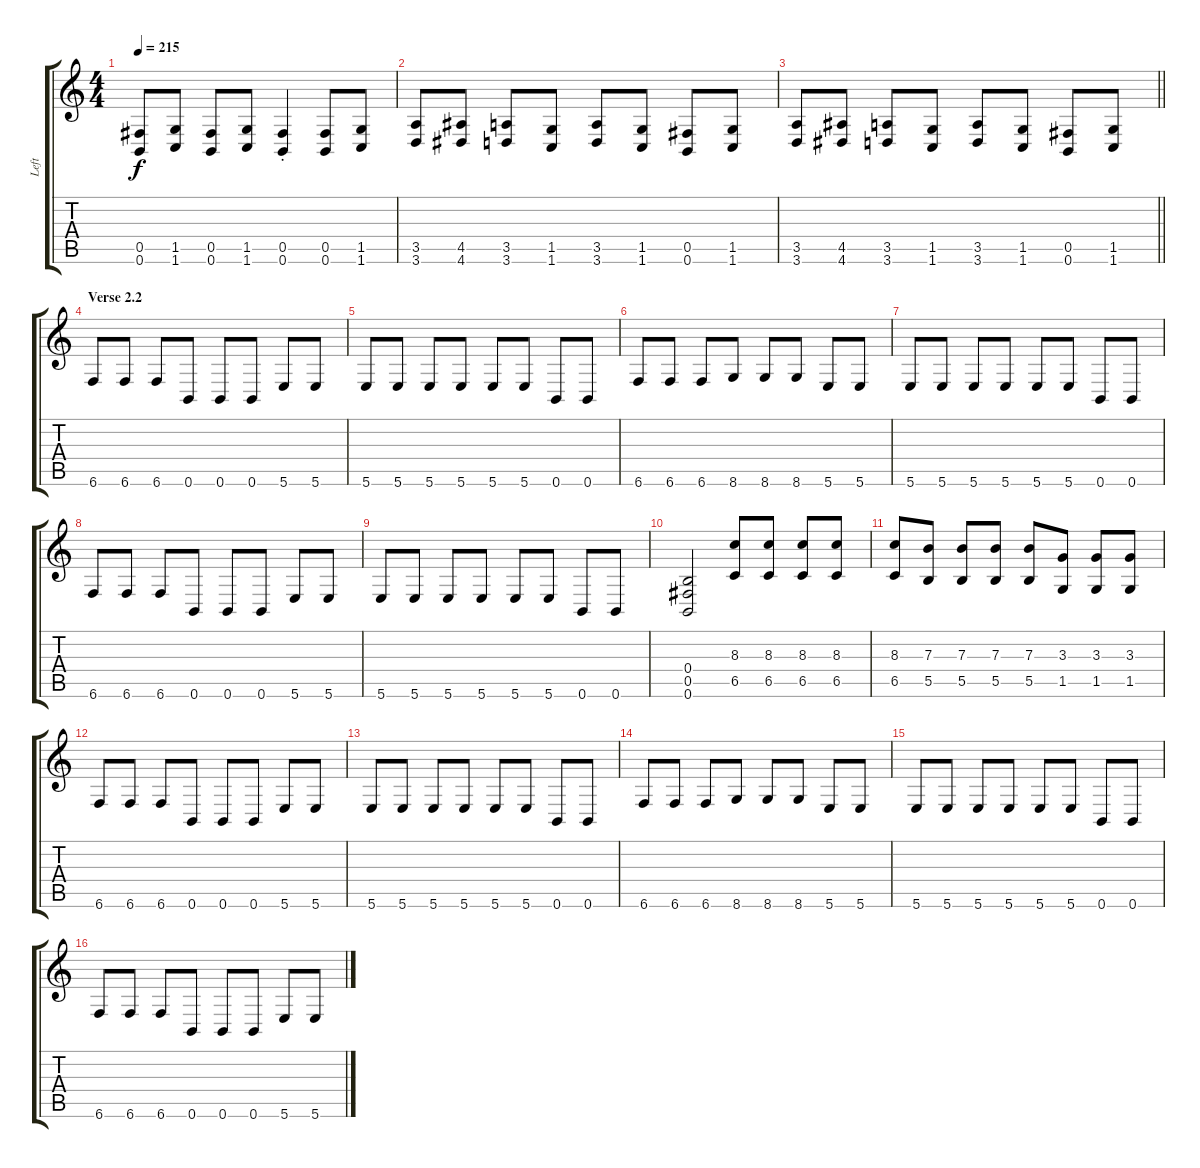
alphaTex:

\track ("Left" "Left") {instrument distortionguitar}
\staff {score tabs}
\tuning (Db4 Ab3 E3 B2 Gb2 B1) {hide}
\ts (4 4)
\tempo 215
\clef g2
\ks c
(0.5 0.6).8{dy f} (1.5 1.6).8 (0.5 0.6).8 (1.5 1.6).8 (0.5{st} 0.6{st}).4 (0.5 0.6).8 (1.5 1.6).8 |
(3.5 3.6).8 (4.5 4.6).8 (3.5 3.6).8 (1.5 1.6).8 (3.5 3.6).8 (1.5 1.6).8 (0.5 0.6).8 (1.5 1.6).8 |
\barLineRight lightlight
(3.5 3.6).8 (4.5 4.6).8 (3.5 3.6).8 (1.5 1.6).8 (3.5 3.6).8 (1.5 1.6).8 (0.5 0.6).8 (1.5 1.6).8 |
\section ("" "Verse 2.2")
6.6.8 6.6.8 6.6.8 0.6.8 0.6.8 0.6.8 5.6.8 5.6.8 |
5.6.8 5.6.8 5.6.8 5.6.8 5.6.8 5.6.8 0.6.8 0.6.8 |
6.6.8 6.6.8 6.6.8 8.6.8 8.6.8 8.6.8 5.6.8 5.6.8 |
5.6.8 5.6.8 5.6.8 5.6.8 5.6.8 5.6.8 0.6.8 0.6.8 |
6.6.8 6.6.8 6.6.8 0.6.8 0.6.8 0.6.8 5.6.8 5.6.8 |
5.6.8 5.6.8 5.6.8 5.6.8 5.6.8 5.6.8 0.6.8 0.6.8 |
(0.4 0.5 0.6).2 (8.3 6.5).8 (8.3 6.5).8 (8.3 6.5).8 (8.3 6.5).8 |
(8.3 6.5).8 (7.3 5.5).8 (7.3 5.5).8 (7.3 5.5).8 (7.3 5.5).8 (3.3 1.5).8 (3.3 1.5).8 (3.3 1.5).8 |
6.6.8 6.6.8 6.6.8 0.6.8 0.6.8 0.6.8 5.6.8 5.6.8 |
5.6.8 5.6.8 5.6.8 5.6.8 5.6.8 5.6.8 0.6.8 0.6.8 |
6.6.8 6.6.8 6.6.8 8.6.8 8.6.8 8.6.8 5.6.8 5.6.8 |
5.6.8 5.6.8 5.6.8 5.6.8 5.6.8 5.6.8 0.6.8 0.6.8 |
6.6.8 6.6.8 6.6.8 0.6.8 0.6.8 0.6.8 5.6.8 5.6.8
